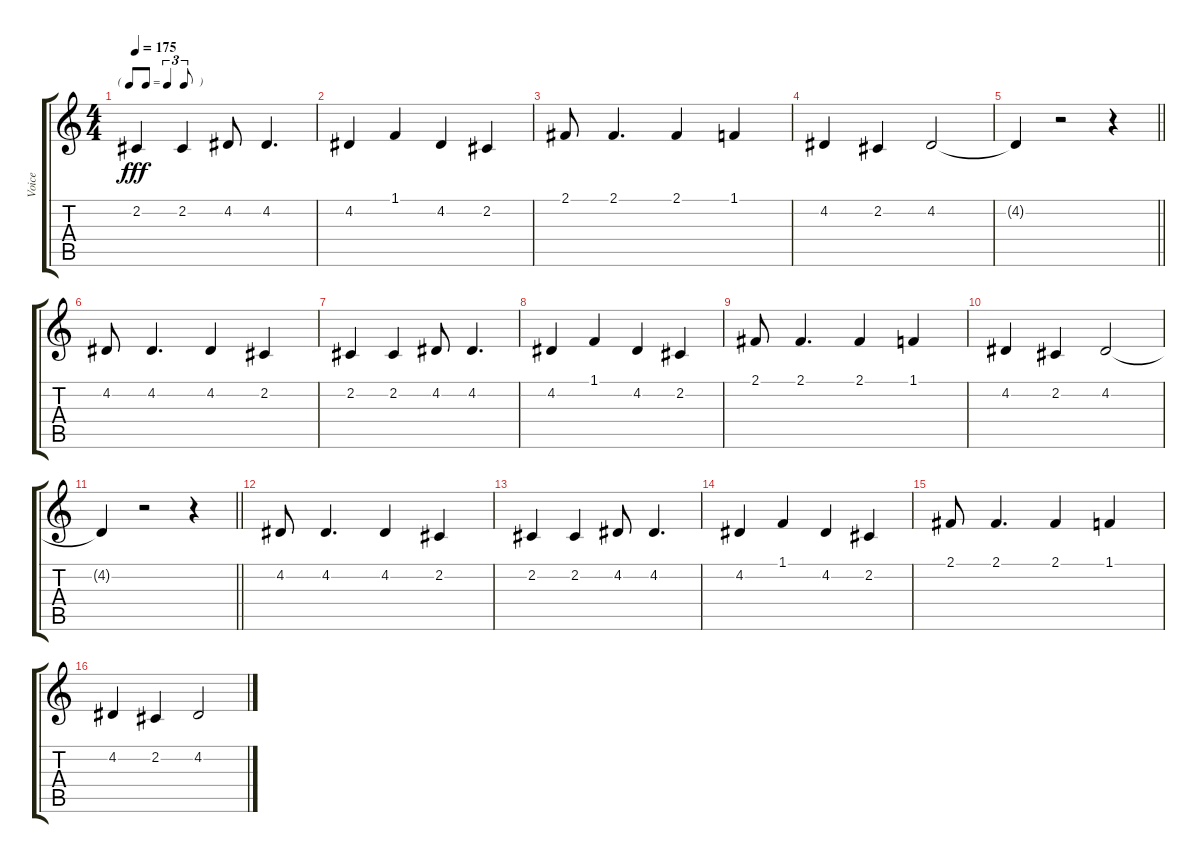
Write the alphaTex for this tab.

\track ("Voice" "Voice") {instrument drawbarorgan}
\staff {score tabs}
\tuning (E4 B3 G3 D3 A2 E2) {hide}
\ts (4 4)
\tf triplet8th
\tempo 175
\clef g2
\ks c
2.2.4{dy fff} 2.2.4 4.2.8 4.2.4{d} |
4.2.4 1.1.4 4.2.4 2.2.4 |
2.1.8 2.1.4{d} 2.1.4 1.1.4 |
4.2.4 2.2.4 4.2.2 |
\barLineRight lightlight
4.2{t}.4 r.2 r.4 |
4.2.8 4.2.4{d} 4.2.4 2.2.4 |
2.2.4 2.2.4 4.2.8 4.2.4{d} |
4.2.4 1.1.4 4.2.4 2.2.4 |
2.1.8 2.1.4{d} 2.1.4 1.1.4 |
4.2.4 2.2.4 4.2.2 |
\barLineRight lightlight
4.2{t}.4 r.2 r.4 |
4.2.8 4.2.4{d} 4.2.4 2.2.4 |
2.2.4 2.2.4 4.2.8 4.2.4{d} |
4.2.4 1.1.4 4.2.4 2.2.4 |
2.1.8 2.1.4{d} 2.1.4 1.1.4 |
4.2.4 2.2.4 4.2.2
